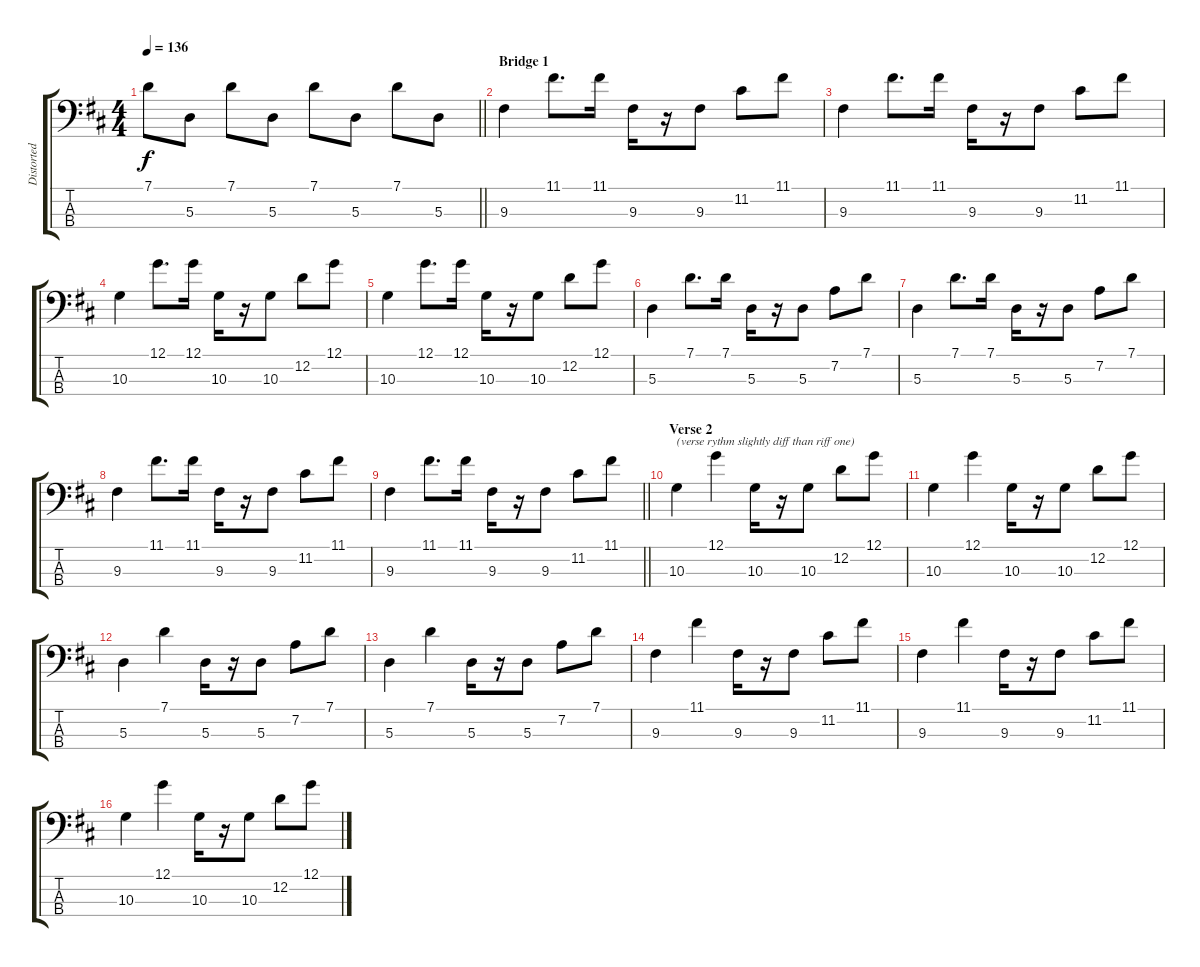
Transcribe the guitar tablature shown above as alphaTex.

\track ("Distorted Bass Drop D" "Distorted ") {instrument distortionguitar}
\staff {score tabs}
\tuning (G2 D2 A1 D1) {hide}
\ts (4 4)
\tempo 136
\clef f4
\barLineRight lightlight
\ks d
7.1.8{dy f} 5.3.8 7.1.8 5.3.8 7.1.8 5.3.8 7.1.8 5.3.8 |
\section ("" "Bridge 1")
9.3.4 11.1.8{d} 11.1.16 9.3.16 r.16 9.3.8 11.2.8 11.1.8 |
9.3.4 11.1.8{d} 11.1.16 9.3.16 r.16 9.3.8 11.2.8 11.1.8 |
10.3.4 12.1.8{d} 12.1.16 10.3.16 r.16 10.3.8 12.2.8 12.1.8 |
10.3.4 12.1.8{d} 12.1.16 10.3.16 r.16 10.3.8 12.2.8 12.1.8 |
5.3.4 7.1.8{d} 7.1.16 5.3.16 r.16 5.3.8 7.2.8 7.1.8 |
5.3.4 7.1.8{d} 7.1.16 5.3.16 r.16 5.3.8 7.2.8 7.1.8 |
9.3.4 11.1.8{d} 11.1.16 9.3.16 r.16 9.3.8 11.2.8 11.1.8 |
\barLineRight lightlight
9.3.4 11.1.8{d} 11.1.16 9.3.16 r.16 9.3.8 11.2.8 11.1.8 |
\section ("" "Verse 2")
10.3.4{txt "(verse rythm slightly diff than riff one)"} 12.1.4 10.3.16 r.16 10.3.8 12.2.8 12.1.8 |
10.3.4 12.1.4 10.3.16 r.16 10.3.8 12.2.8 12.1.8 |
5.3.4 7.1.4 5.3.16 r.16 5.3.8 7.2.8 7.1.8 |
5.3.4 7.1.4 5.3.16 r.16 5.3.8 7.2.8 7.1.8 |
9.3.4 11.1.4 9.3.16 r.16 9.3.8 11.2.8 11.1.8 |
9.3.4 11.1.4 9.3.16 r.16 9.3.8 11.2.8 11.1.8 |
10.3.4 12.1.4 10.3.16 r.16 10.3.8 12.2.8 12.1.8
